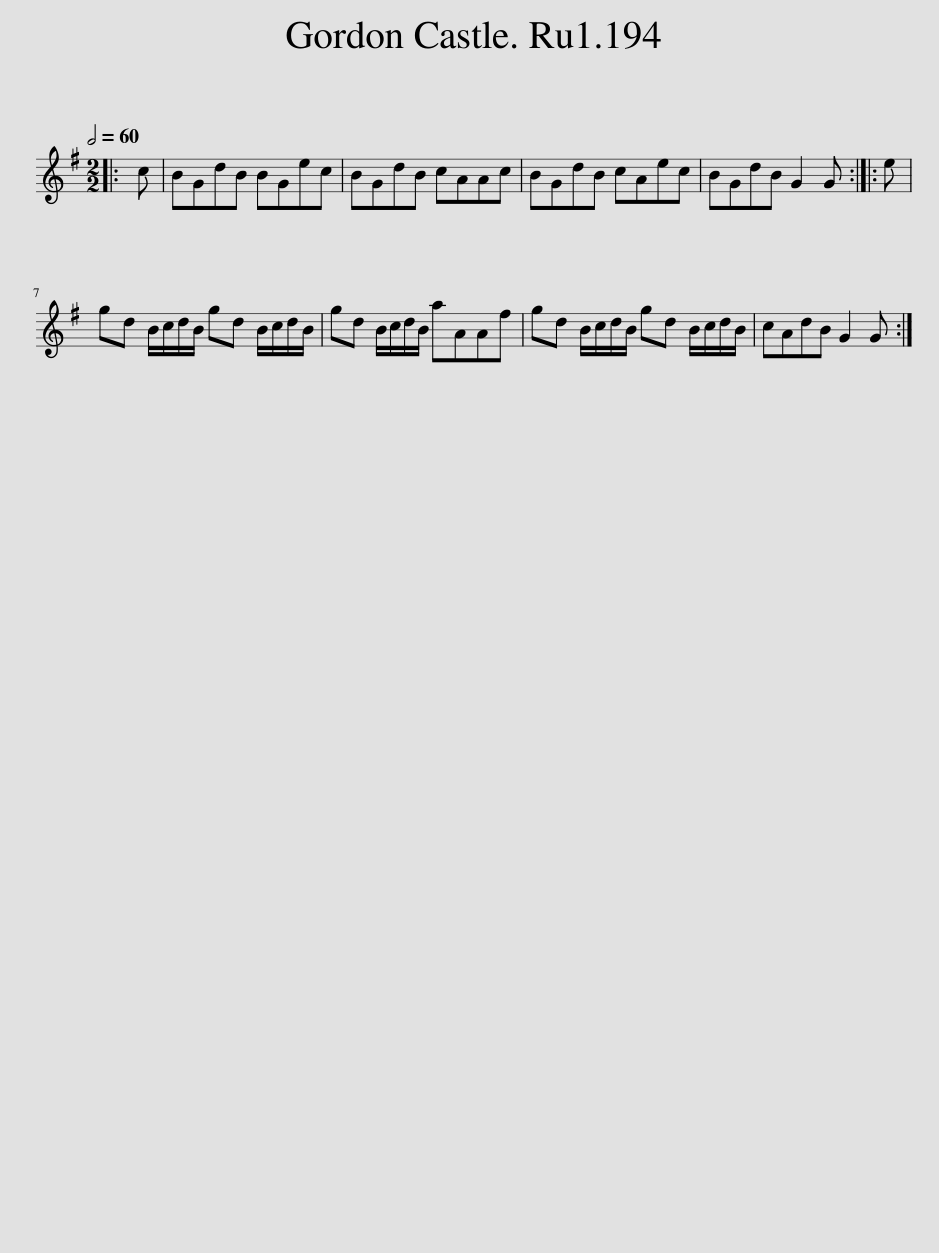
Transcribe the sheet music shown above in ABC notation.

X:1
L:1/8
Q:1/2=60
M:2/2
I:linebreak $
K:G
V:1 treble
V:1
|: c | BGdB BGec | BGdB cAAc | BGdB cAec | BGdB G2 G :: %5
 e |$ gd B/c/d/B/ gd B/c/d/B/ | gd B/c/d/B/ aAAf | gd B/c/d/B/ gd B/c/d/B/ | cAdB G2 G :| %10
